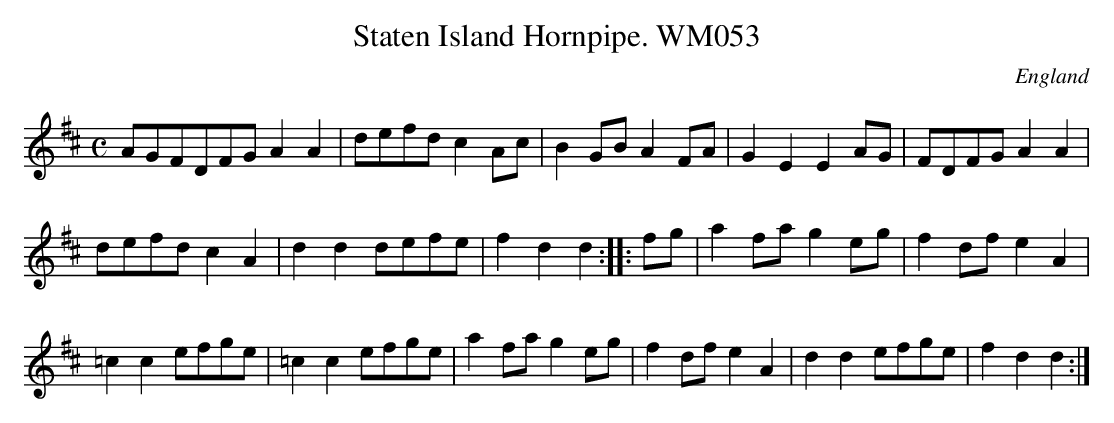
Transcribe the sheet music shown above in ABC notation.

X:1
T:Staten Island Hornpipe. WM053
M:C
L:1/8
O:England
K:D
AGFDFG A2A2|defdc2Ac|B2GBA2FA|G2E2E2AG|
FDFGA2A2|!defdc2A2|d2d2defe|f2d2d2:|
|:fg|a2fag2eg|f2dfe2A2|!=c2c2efge|=c2c2efge|
a2fag2eg|f2dfe2A2|d2d2efge|f2d2d2:|]
